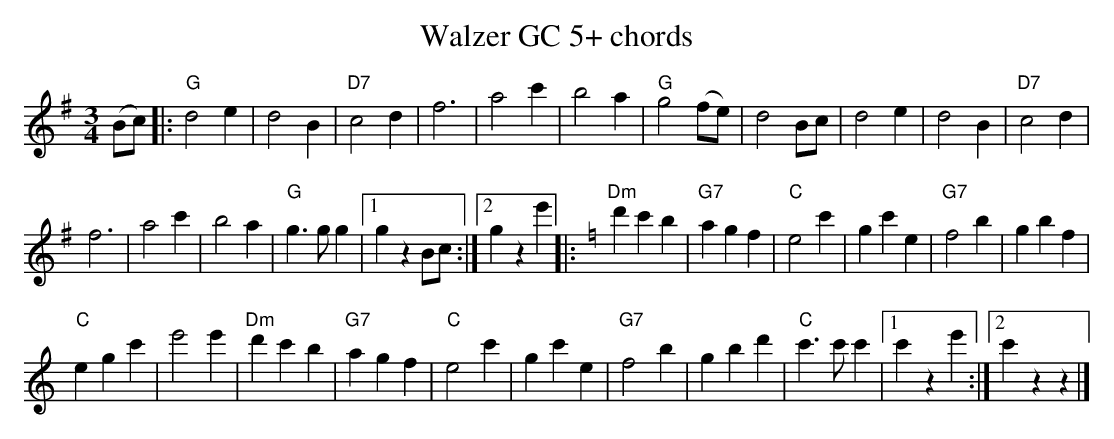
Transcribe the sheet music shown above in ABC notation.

X:1
T:Walzer GC 5+ chords
M:3/4
L:1/4
K:Gmaj%%MIDI gchordon
(B/2c/2) |: "G"d2e | d2B | "D7"c2d | f3 | a2c' | b2a | "G"g2 (f/2e/2) | d2 B/2c/2 | d2e | d2B | "D7"c2d |
f3 | a2c' | b2a | "G"g>gg |1 gzB/2c/2 :|2 gze' |: [K:Cmaj] "Dm"d'c'b | "G7"agf | "C"e2c' | gc'e | "G7"f2b | gbf |
"C"egc' | e'2e' | "Dm"d'c'b | "G7"agf | "C"e2c' | gc'e | "G7"f2b | gbd' | "C"c'>c'c' |1 c'ze' :|2 c'zz |]
